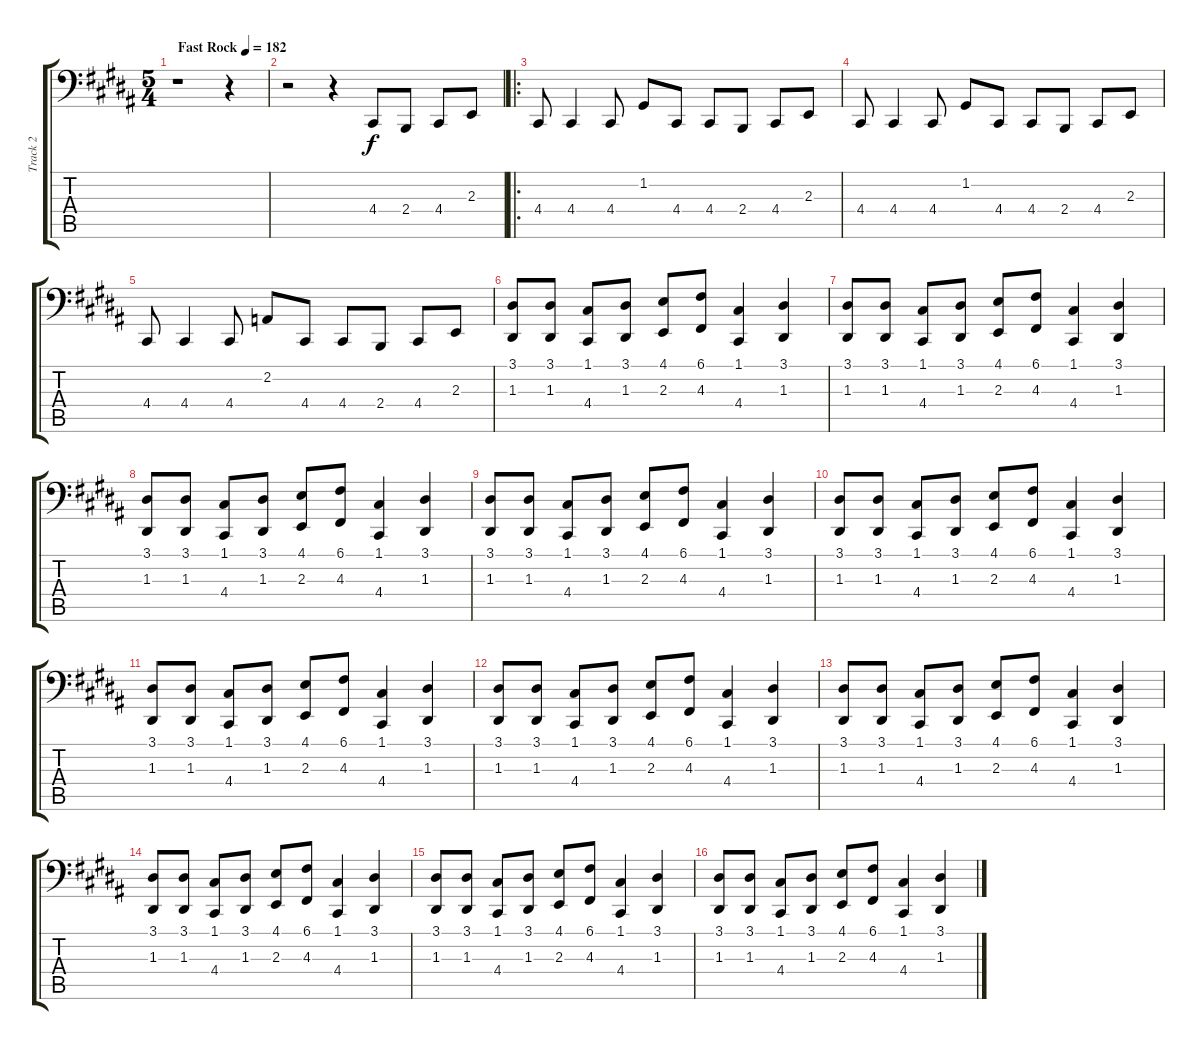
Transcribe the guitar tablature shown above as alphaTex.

\track ("Track 2" "Track 2") {instrument brightacousticpiano}
\staff {score tabs}
\tuning (C3 G2 D2 A1 E1 B0) {hide}
\ts (5 4)
\tempo (182 "Fast Rock")
\clef f4
\ks b
r.1{dy f instrument brightacousticpiano} r.4 |
r.2 r.4 4.4.8 2.4.8 4.4.8 2.3.8 |
\ro
4.4.8 4.4.4 4.4.8 1.2.8 4.4.8 4.4.8 2.4.8 4.4.8 2.3.8 |
4.4.8 4.4.4 4.4.8 1.2.8 4.4.8 4.4.8 2.4.8 4.4.8 2.3.8 |
4.4.8 4.4.4 4.4.8 2.2.8 4.4.8 4.4.8 2.4.8 4.4.8 2.3.8 |
(3.1 1.3).8 (3.1 1.3).8 (1.1 4.4).8 (3.1 1.3).8 (4.1 2.3).8 (6.1 4.3).8 (1.1 4.4).4 (3.1 1.3).4 |
(3.1 1.3).8 (3.1 1.3).8 (1.1 4.4).8 (3.1 1.3).8 (4.1 2.3).8 (6.1 4.3).8 (1.1 4.4).4 (3.1 1.3).4 |
(3.1 1.3).8 (3.1 1.3).8 (1.1 4.4).8 (3.1 1.3).8 (4.1 2.3).8 (6.1 4.3).8 (1.1 4.4).4 (3.1 1.3).4 |
(3.1 1.3).8 (3.1 1.3).8 (1.1 4.4).8 (3.1 1.3).8 (4.1 2.3).8 (6.1 4.3).8 (1.1 4.4).4 (3.1 1.3).4 |
(3.1 1.3).8 (3.1 1.3).8 (1.1 4.4).8 (3.1 1.3).8 (4.1 2.3).8 (6.1 4.3).8 (1.1 4.4).4 (3.1 1.3).4 |
(3.1 1.3).8 (3.1 1.3).8 (1.1 4.4).8 (3.1 1.3).8 (4.1 2.3).8 (6.1 4.3).8 (1.1 4.4).4 (3.1 1.3).4 |
(3.1 1.3).8 (3.1 1.3).8 (1.1 4.4).8 (3.1 1.3).8 (4.1 2.3).8 (6.1 4.3).8 (1.1 4.4).4 (3.1 1.3).4 |
(3.1 1.3).8 (3.1 1.3).8 (1.1 4.4).8 (3.1 1.3).8 (4.1 2.3).8 (6.1 4.3).8 (1.1 4.4).4 (3.1 1.3).4 |
(3.1 1.3).8 (3.1 1.3).8 (1.1 4.4).8 (3.1 1.3).8 (4.1 2.3).8 (6.1 4.3).8 (1.1 4.4).4 (3.1 1.3).4 |
(3.1 1.3).8 (3.1 1.3).8 (1.1 4.4).8 (3.1 1.3).8 (4.1 2.3).8 (6.1 4.3).8 (1.1 4.4).4 (3.1 1.3).4 |
(3.1 1.3).8 (3.1 1.3).8 (1.1 4.4).8 (3.1 1.3).8 (4.1 2.3).8 (6.1 4.3).8 (1.1 4.4).4 (3.1 1.3).4
